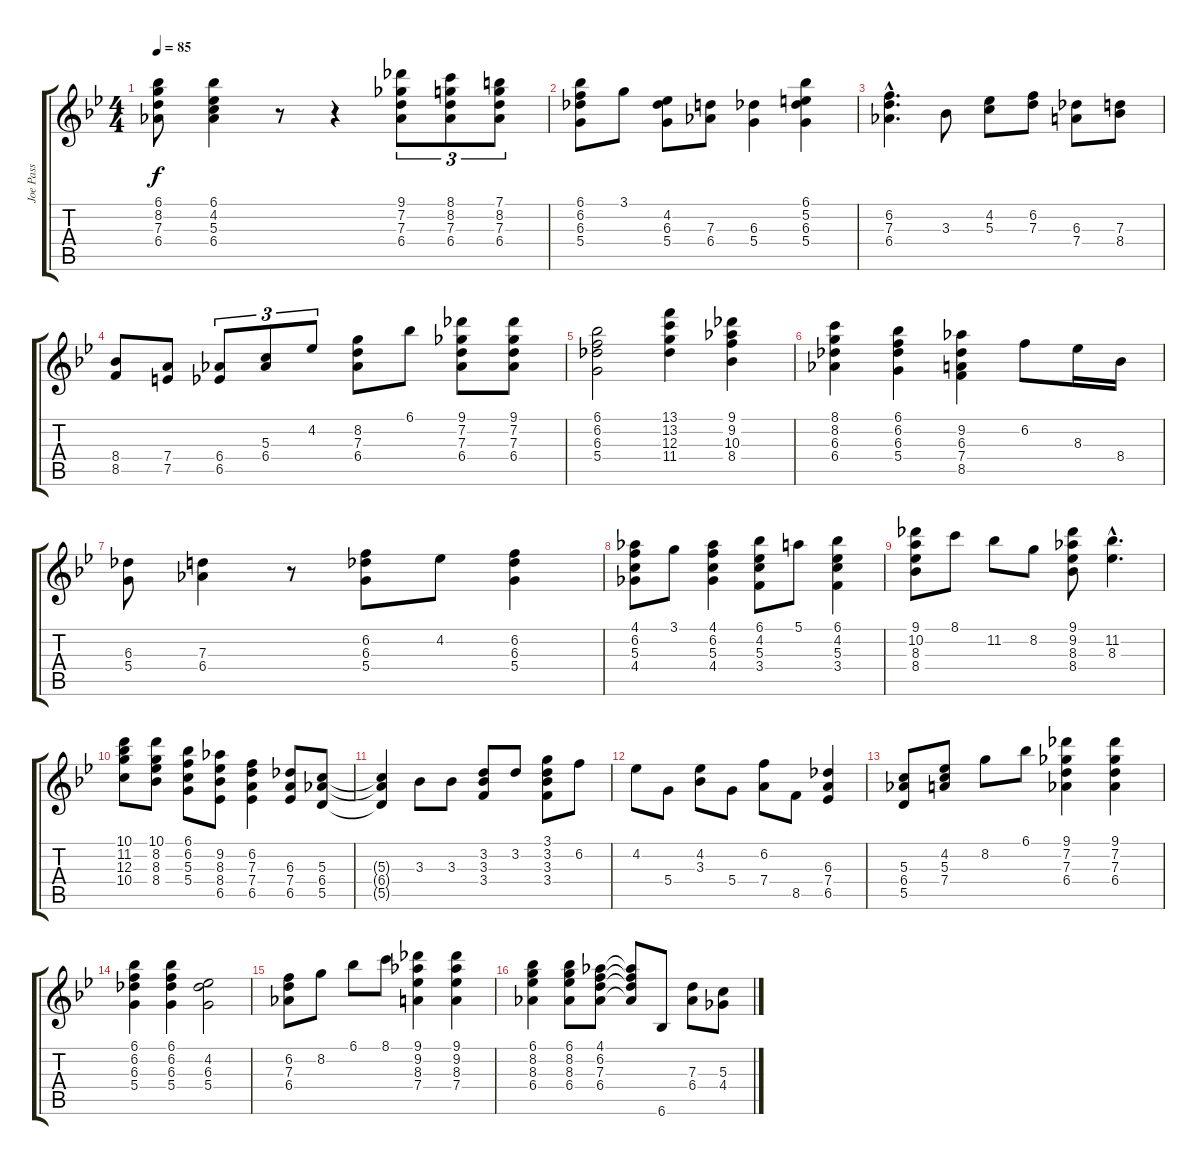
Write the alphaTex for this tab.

\track ("Joe Pass" "Joe Pass") {instrument electricguitarjazz}
\staff {score tabs}
\tuning (E4 B3 G3 D3 A2 E2) {hide}
\ts (4 4)
\tempo 85
\clef g2
\ks bb
(6.1 8.2 7.3 6.4).8{dy f instrument electricguitarjazz} (6.1 4.2 5.3 6.4).4 r.8 r.4 (9.1 7.2 7.3 6.4).8{tu (3 2)} (8.1 8.2 7.3 6.4).8{tu (3 2)} (7.1 8.2 7.3 6.4).8{tu (3 2)} |
(6.1 6.2 6.3 5.4).8 3.1.8 (4.2 6.3 5.4).8 (7.3 6.4).8 (6.3 5.4).4 (6.1 5.2 6.3 5.4).4 |
(6.2{hac} 7.3{hac} 6.4{hac}).4{d} 3.3.8 (4.2 5.3).8 (6.2 7.3).8 (6.3 7.4).8 (7.3 8.4).8 |
(8.4 8.5).8 (7.4 7.5).8 (6.4 6.5).8{tu (3 2)} (5.3 6.4).8{tu (3 2)} 4.2.8{tu (3 2)} (8.2 7.3 6.4).8 6.1.8 (9.1 7.2 7.3 6.4).8 (9.1 7.2 7.3 6.4).8 |
(6.1 6.2 6.3 5.4).2 (13.1 13.2 12.3 11.4).4 (9.1 9.2 10.3 8.4).4 |
(8.1 8.2 6.3 6.4).4 (6.1 6.2 6.3 5.4).4 (9.2 6.3 7.4 8.5).4 6.2.8 8.3.16 8.4.16 |
(6.3 5.4).8 (7.3 6.4).4 r.8 (6.2 6.3 5.4).8 4.2.8 (6.2 6.3 5.4).4 |
(4.1 6.2 5.3 4.4).8 3.1.8 (4.1 6.2 5.3 4.4).4 (6.1 4.2 5.3 3.4).8 5.1.8 (6.1 4.2 5.3 3.4).4 |
(9.1 10.2 8.3 8.4).8 8.1.8 11.2.8 8.2.8 (9.1 9.2 8.3 8.4).8 (11.2{hac} 8.3{hac}).4{d} |
(10.1 11.2 12.3 10.4).8 (10.1 8.2 8.3 8.4).8 (6.1 6.2 5.3 5.4).8 (9.2 8.3 8.4 6.5).8 (6.2 7.3 7.4 6.5).4 (6.3 7.4 6.5).8 (5.3 6.4 5.5).8 |
(5.3{t} 6.4{t} 5.5{t}).4 3.3.8 3.3.8 (3.2 3.3 3.4).8 3.2.8 (3.1 3.2 3.3 3.4).8 6.2.8 |
4.2.8 5.4.8 (4.2 3.3).8 5.4.8 (6.2 7.4).8 8.5.8 (6.3 7.4 6.5).4 |
(5.3 6.4 5.5).8 (4.2 5.3 7.4).8 8.2.8 6.1.8 (9.1 7.2 7.3 6.4).4 (9.1 7.2 7.3 6.4).4 |
(6.1 6.2 6.3 5.4).4 (6.1 6.2 6.3 5.4).4 (4.2 6.3 5.4).2 |
(6.2 7.3 6.4).8 8.2.8 6.1.8 8.1.8 (9.1 9.2 8.3 7.4).4 (9.1 9.2 8.3 7.4).4 |
(6.1 8.2 8.3 6.4).4 (6.1 8.2 8.3 6.4).8 (4.1 6.2 7.3 6.4).8 (4.1{t} 6.2{t} 7.3{t} 6.4{t}).8 6.6.8 (7.3 6.4).8 (5.3 4.4).8
